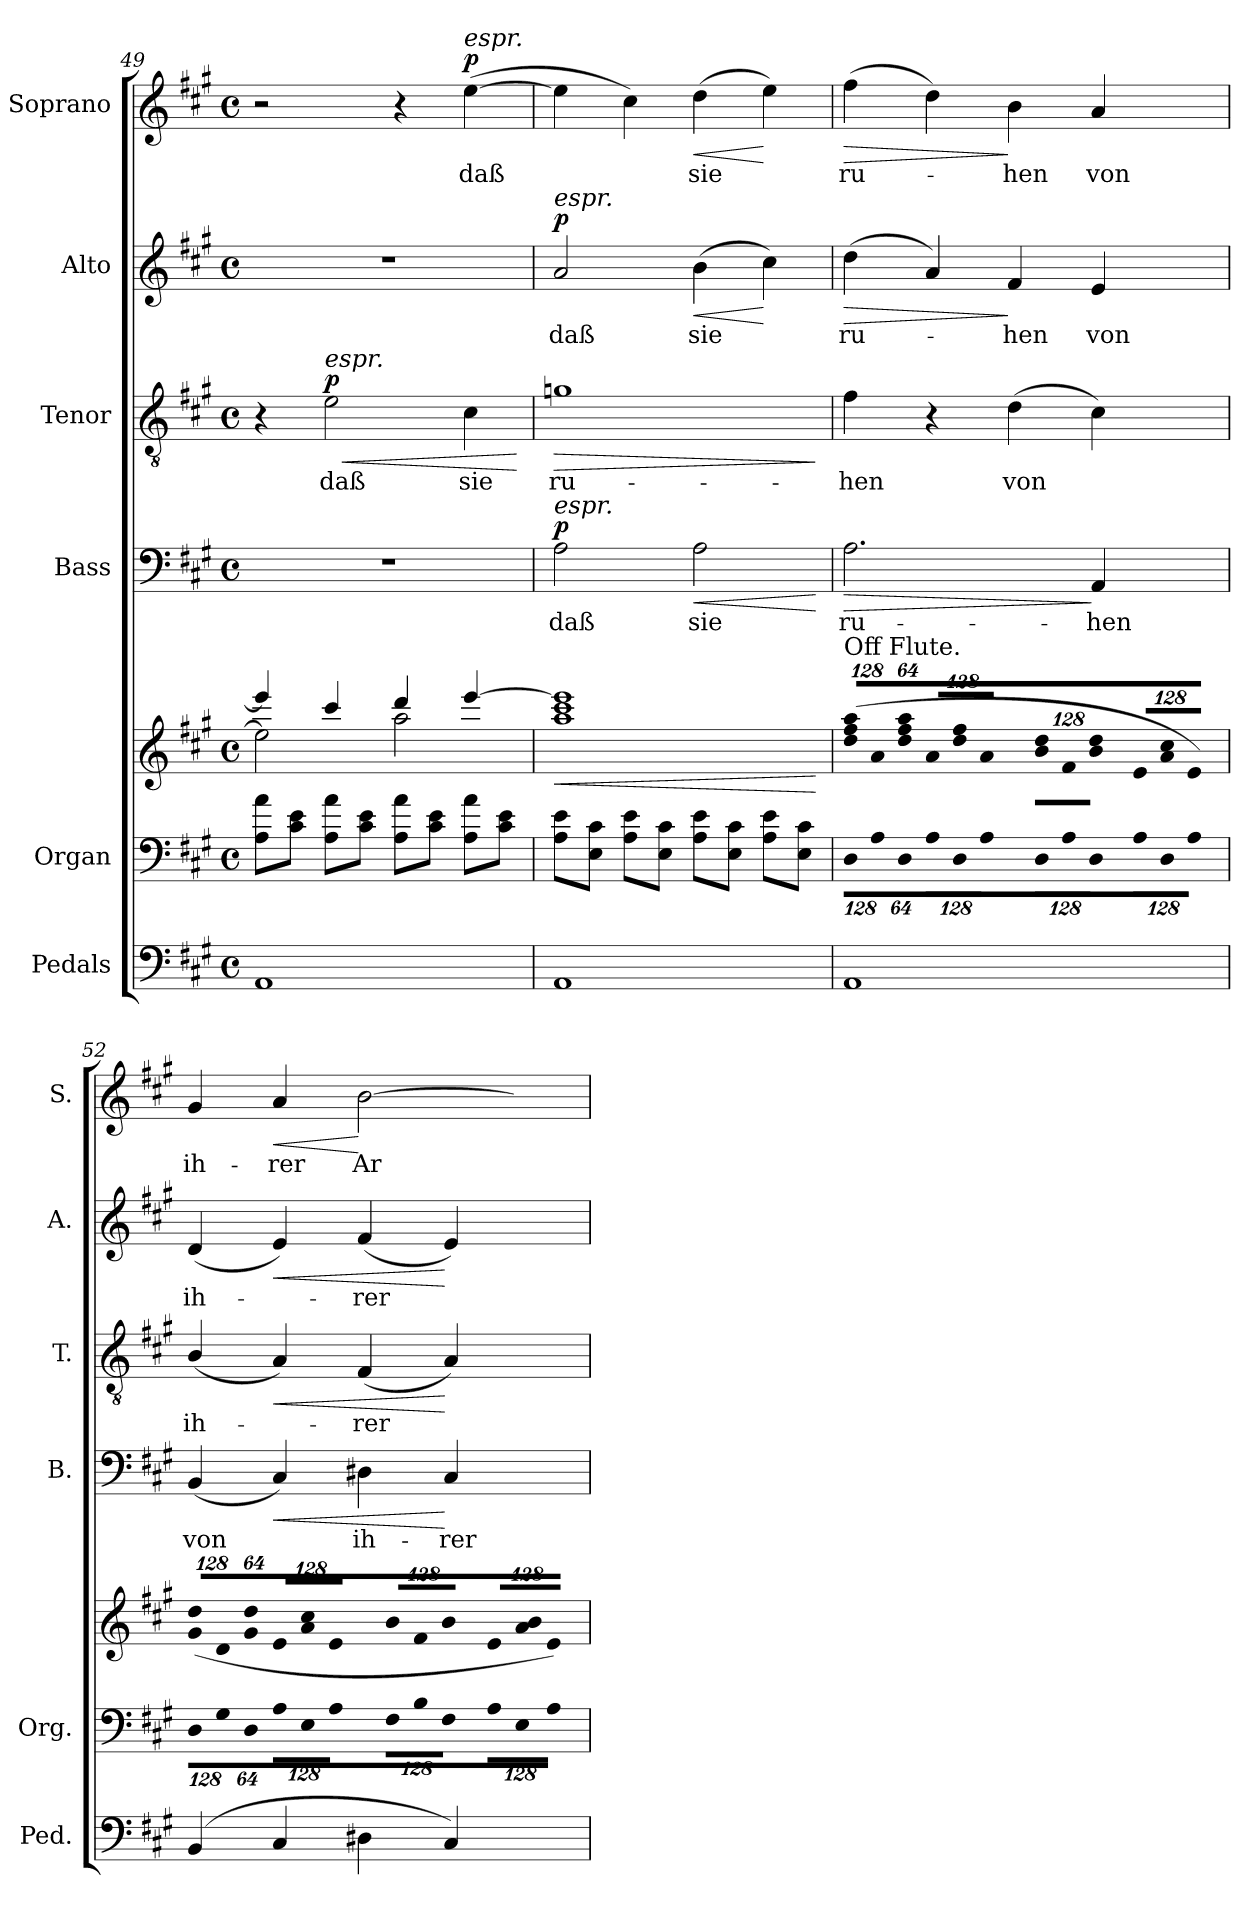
**kern	**kern	**kern	**dynam	**kern	**text	**dynam	**kern	**text	**dynam	**kern	**text	**dynam	**kern	**text	**dynam
*part6	*part5	*part5	*part5	*part4	*part4	*part4	*part3	*part3	*part3	*part2	*part2	*part2	*part1	*part1	*part1
*staff7	*staff6	*staff5	*staff5/6	*staff4	*staff4	*staff4	*staff3	*staff3	*staff3	*staff2	*staff2	*staff2	*staff1	*staff1	*staff1
*I"Pedals	*I"Organ	*	*	*I"Bass	*	*	*I"Tenor	*	*	*I"Alto	*	*	*I"Soprano	*	*
*I'Ped.	*I'Org.	*	*	*I'B.	*	*	*I'T.	*	*	*I'A.	*	*	*I'S.	*	*
*clefF4	*clefF4	*clefG2	*	*clefF4	*	*	*clefGv2	*	*	*clefG2	*	*	*clefG2	*	*
*	*	*	*	*	*	*	*ITrd7c12	*	*	*	*	*	*	*	*
*k[f#c#g#]	*k[f#c#g#]	*k[f#c#g#]	*	*k[f#c#g#]	*	*	*k[f#c#g#]	*	*	*k[f#c#g#]	*	*	*k[f#c#g#]	*	*
*A:	*A:	*A:	*	*A:	*	*	*A:	*	*	*A:	*	*	*A:	*	*
*M4/4	*M4/4	*M4/4	*	*M4/4	*	*	*M4/4	*	*	*M4/4	*	*	*M4/4	*	*
*met(c)	*met(c)	*met(c)	*	*met(c)	*	*	*met(c)	*	*	*met(c)	*	*	*met(c)	*	*
=49	=49	=49	=49	=49	=49	=49	=49	=49	=49	=49	=49	=49	=49	=49	=49
*	*	*^	*	*	*	*	*	*	*	*	*	*	*	*	*
1AAi	8Ai\ 8ai\L	4eeei/]	2eei\]	.	1r	.	.	4r	.	.	1r	.	.	2r	.	.
.	8c#i\ 8ei\J	.	.	.	.	.	.	.	.	.	.	.	.	.	.	.
!	!	!	!	!	!	!	!	!LO:TX:a:i:t=espr.	!	!	!	!	!	!	!	!
!	!	!	!	!	!	!	!	!	!LO:LY:b:color=#000000	!LO:HP:b	!	!	!	!	!	!
.	8Ai\ 8ai\L	4ccc#i/	.	.	.	.	.	2Ei\	daß	< p	.	.	.	.	.	.
.	8c#i\ 8ei\J	.	.	.	.	.	.	.	.	.	.	.	.	.	.	.
.	8Ai\ 8ai\L	4dddi/	2aai\	.	.	.	.	.	.	.	.	.	.	4r	.	.
.	8c#i\ 8ei\J	.	.	.	.	.	.	.	.	.	.	.	.	.	.	.
!	!	!	!	!	!	!	!	!	!LO:LY:b:color=#000000	!	!	!	!	!	!	!
!	!	!	!	!	!	!	!	!	!	!	!	!	!	!LO:TX:a:i:t=espr.	!	!
!	!	!	!	!	!	!	!	!	!	!	!	!	!	!	!LO:LY:b:color=#000000	!
.	8Ai\ 8ai\L	[4eeei/	.	.	.	.	.	4C#i\	sie	.	.	.	.	([4eei\	daß	p
.	8c#i\ 8ei\J	.	.	.	.	.	.	.	.	.	.	.	.	.	.	.
*	*	*v	*v	*	*	*	*	*	*	*	*	*	*	*	*	*
.	.	.	.	.	.	.	.	.	[	.	.	.	.	.	.
!!LO:PB:g=z
=50	=50	=50	=50	=50	=50	=50	=50	=50	=50	=50	=50	=50	=50	=50	=50
!	!	!	!LO:HP:b	!	!	!	!	!	!	!	!	!	!	!	!
!	!	!	!LO:HP:n=1:b	!	!	!	!	!	!	!	!	!	!	!	!
*	*	*^	*	*	*	*	*	*	*	*	*	*	*	*	*
!	!	!	!	!	!	!LO:LY:b:color=#000000	!	!	!	!	!	!	!	!	!	!
!	!	!	!	!	!	!	!	!	!LO:LY:b:color=#000000	!LO:HP:b	!	!	!	!	!	!
!	!	!	!	!	!	!	!	!	!	!	!LO:TX:a:i:t=espr.	!	!	!	!	!
!	!	!	!	!	!LO:TX:a:i:t=espr.	!	!	!	!	!	!	!	!	!	!	!
!	!	!	!	!	!	!	!	!	!	!	!	!LO:LY:b:color=#000000	!	!	!	!
1AAi	8Ai\ 8ei\L	1eeei]	1aai 1ccc#i	< >	2Ai\	daß	p	1Gni	ru-	>	2ai/	daß	p	4eei\]	.	.
.	8Ei\ 8c#i\J	.	.	]	.	.	.	.	.	.	.	.	.	.	.	.
.	8Ai\ 8ei\L	.	.	.	.	.	.	.	.	.	.	.	.	4cc#i\)	.	.
.	8Ei\ 8c#i\J	.	.	.	.	.	.	.	.	.	.	.	.	.	.	.
!	!	!	!	!	!	!LO:LY:b:color=#000000	!LO:HP:b	!	!	!	!	!	!	!	!	!
!	!	!	!	!	!	!	!	!	!	!	!	!LO:LY:b:color=#000000	!LO:HP:b	!	!	!
!	!	!	!	!	!	!	!	!	!	!	!	!	!	!	!LO:LY:b:color=#000000	!LO:HP:b
.	8Ai\ 8ei\L	.	.	.	2Ai\	sie	<	.	.	.	(4bi\	sie	<	(4ddi\	sie	<
.	8Ei\ 8c#i\J	.	.	.	.	.	.	.	.	.	.	.	.	.	.	.
.	8Ai\ 8ei\L	.	.	.	.	.	.	.	.	.	4cc#i\)	.	[	4eei\)	.	[
.	8Ei\ 8c#i\J	.	.	.	.	.	.	.	.	.	.	.	.	.	.	.
*	*	*v	*v	*	*	*	*	*	*	*	*	*	*	*	*	*
.	.	.	[	.	.	[	.	.	]	.	.	.	.	.	.
=51	=51	=51	=51	=51	=51	=51	=51	=51	=51	=51	=51	=51	=51	=51	=51
*	*Xbrackettup	*	*	*	*	*	*	*	*	*	*	*	*	*	*
!	!LO:N:vis=8	!	!	!	!	!	!	!	!	!	!	!	!	!	!
*	*	*Xbrackettup	*	*	*	*	*	*	*	*	*	*	*	*	*
!	!	!LO:N:vis=8	!	!	!	!	!	!	!	!	!	!	!	!	!
!	!	!	!	!	!LO:LY:b:color=#000000	!LO:HP:b	!	!	!	!	!	!	!	!	!
!	!	!	!	!	!	!	!	!LO:LY:b:color=#000000	!	!	!	!	!	!	!
!	!	!	!	!	!	!	!	!	!	!	!LO:LY:b:color=#000000	!LO:HP:b	!	!	!
!	!	!LO:TX:a:t=Off Flute.	!	!	!	!	!	!	!	!	!	!	!	!	!
!	!	!	!	!	!	!	!	!	!	!	!	!	!	!LO:LY:b:color=#000000	!LO:HP:b
1AAi	1024%85Di\L	(1024%85ddi\ 1024%85ff#i\ 1024%85aai\L	.	2.Ai\	ru-	>	4F#i\	-hen	.	(4ddi\	ru-	>	(4ff#i\	ru-	>
!	!LO:N:vis=8	!LO:N:vis=8	!	!	!	!	!	!	!	!	!	!	!	!	!
.	1024%85Ai\	1024%85ai\	.	.	.	.	.	.	.	.	.	.	.	.	.
!	!LO:N:vis=8	!LO:N:vis=8	!	!	!	!	!	!	!	!	!	!	!	!	!
.	512%43Di\J	512%43ddi\ 512%43ff#i\ 512%43aai\J	.	.	.	.	.	.	.	.	.	.	.	.	.
!	!LO:N:vis=8	!LO:N:vis=8	!	!	!	!	!	!	!	!	!	!	!	!	!
.	1024%85Ai\L	1024%85ai/L	.	.	.	.	4r	.	.	4ai/)	.	.	4ddi\)	.	.
!	!LO:N:vis=8	!LO:N:vis=8	!	!	!	!	!	!	!	!	!	!	!	!	!
.	1024%85Di\	1024%85ddi/ 1024%85ff#i/	.	.	.	.	.	.	.	.	.	.	.	.	.
!	!LO:N:vis=8	!LO:N:vis=8	!	!	!	!	!	!	!	!	!	!	!	!	!
.	512%43Ai\J	512%43ai/J	.	.	.	.	.	.	.	.	.	.	.	.	.
!	!LO:N:vis=8	!LO:N:vis=8	!	!	!	!	!	!	!	!	!	!	!	!	!
!	!	!	!	!	!	!	!	!LO:LY:b:color=#000000	!	!	!	!	!	!	!
!	!	!	!	!	!	!	!	!	!	!	!LO:LY:b:color=#000000	!	!	!	!
!	!	!	!	!	!	!	!	!	!	!	!	!	!	!LO:LY:b:color=#000000	!
.	1024%85Di\L	1024%85bi\ 1024%85ddi\L	.	.	.	.	(4Di\	von	.	4f#i/	-hen	]	4bi\	-hen	]
!	!LO:N:vis=8	!LO:N:vis=8	!	!	!	!	!	!	!	!	!	!	!	!	!
.	1024%85Ai\	1024%85f#i\	.	.	.	.	.	.	.	.	.	.	.	.	.
!	!LO:N:vis=8	!LO:N:vis=8	!	!	!	!	!	!	!	!	!	!	!	!	!
.	512%43Di\J	512%43bi\ 512%43ddi\J	.	.	.	.	.	.	.	.	.	.	.	.	.
!	!LO:N:vis=8	!LO:N:vis=8	!	!	!	!	!	!	!	!	!	!	!	!	!
!	!	!	!	!	!LO:LY:b:color=#000000	!	!	!	!	!	!	!	!	!	!
!	!	!	!	!	!	!	!	!	!	!	!LO:LY:b:color=#000000	!	!	!	!
!	!	!	!	!	!	!	!	!	!	!	!	!	!	!LO:LY:b:color=#000000	!
.	1024%85Ai\L	1024%85ei/L	.	4AAi/	-hen	]	4C#i\)	.	.	4ei/	von	.	4ai/	von	.
!	!LO:N:vis=8	!LO:N:vis=8	!	!	!	!	!	!	!	!	!	!	!	!	!
.	1024%85Di\	1024%85ai/ 1024%85cc#i/	.	.	.	.	.	.	.	.	.	.	.	.	.
!	!LO:N:vis=8	!LO:N:vis=8	!	!	!	!	!	!	!	!	!	!	!	!	!
.	512%43Ai\J	512%43ei/J)	.	.	.	.	.	.	.	.	.	.	.	.	.
=52	=52	=52	=52	=52	=52	=52	=52	=52	=52	=52	=52	=52	=52	=52	=52
!	!LO:N:vis=8	!LO:N:vis=8	!	!	!	!	!	!	!	!	!	!	!	!	!
!	!	!	!	!	!LO:LY:b:color=#000000	!	!	!	!	!	!	!	!	!	!
!	!	!	!	!	!	!	!	!LO:LY:b:color=#000000	!	!	!	!	!	!	!
!	!	!	!	!	!	!	!	!	!	!	!LO:LY:b:color=#000000	!	!	!	!
!	!	!	!	!	!	!	!	!	!	!	!	!	!	!LO:LY:b:color=#000000	!
(4BBi/	1024%85Di\L	(1024%85g#i\ 1024%85ddi\L	.	(4BBi/	von	.	(4BBi/	ih-	.	(4di/	ih-	.	4g#i/	ih-	.
!	!LO:N:vis=8	!LO:N:vis=8	!	!	!	!	!	!	!	!	!	!	!	!	!
.	1024%85G#i\	1024%85di\	.	.	.	.	.	.	.	.	.	.	.	.	.
!	!LO:N:vis=8	!LO:N:vis=8	!	!	!	!	!	!	!	!	!	!	!	!	!
.	512%43Di\J	512%43g#i\ 512%43ddi\J	.	.	.	.	.	.	.	.	.	.	.	.	.
!	!LO:N:vis=8	!LO:N:vis=8	!	!	!	!LO:HP:b	!	!	!LO:HP:b	!	!	!LO:HP:b	!	!	!
!	!	!	!	!	!	!	!	!	!	!	!	!	!	!LO:LY:b:color=#000000	!LO:HP:b
4C#i/	1024%85Ai\L	1024%85ei/L	.	4C#i/)	.	<	4AAi/)	.	<	4ei/)	.	<	4ai/	-rer	<
!	!LO:N:vis=8	!LO:N:vis=8	!	!	!	!	!	!	!	!	!	!	!	!	!
.	1024%85Ei\	1024%85ai/ 1024%85cc#i/	.	.	.	.	.	.	.	.	.	.	.	.	.
!	!LO:N:vis=8	!LO:N:vis=8	!	!	!	!	!	!	!	!	!	!	!	!	!
.	512%43Ai\J	512%43ei/J	.	.	.	.	.	.	.	.	.	.	.	.	.
!	!LO:N:vis=8	!LO:N:vis=8	!	!	!	!	!	!	!	!	!	!	!	!	!
!	!	!	!	!	!LO:LY:b:color=#000000	!	!	!	!	!	!	!	!	!	!
!	!	!	!	!	!	!	!	!LO:LY:b:color=#000000	!	!	!	!	!	!	!
!	!	!	!	!	!	!	!	!	!	!	!LO:LY:b:color=#000000	!	!	!	!
!	!	!	!	!	!	!	!	!	!	!	!	!	!	!LO:LY:b:color=#000000	!
4D#Xi\	1024%85F#i\L	1024%85bi/L	.	4D#Xi\	ih-	.	(4FF#i/	-rer	.	(4f#i/	-rer	.	[2bi\	Ar-	[
!	!LO:N:vis=8	!LO:N:vis=8	!	!	!	!	!	!	!	!	!	!	!	!	!
.	1024%85Bi\	1024%85f#i/	.	.	.	.	.	.	.	.	.	.	.	.	.
!	!LO:N:vis=8	!LO:N:vis=8	!	!	!	!	!	!	!	!	!	!	!	!	!
.	512%43F#i\J	512%43bi/J	.	.	.	.	.	.	.	.	.	.	.	.	.
!	!LO:N:vis=8	!LO:N:vis=8	!	!	!	!	!	!	!	!	!	!	!	!	!
!	!	!	!	!	!LO:LY:b:color=#000000	!	!	!	!	!	!	!	!	!	!
4C#i/)	1024%85Ai\L	1024%85ei/L	.	4C#i/	-rer	[	4AAi/)	.	[	4ei/)	.	[	.	.	.
!	!LO:N:vis=8	!LO:N:vis=8	!	!	!	!	!	!	!	!	!	!	!	!	!
.	1024%85Ei\	1024%85ai/ 1024%85bi/	.	.	.	.	.	.	.	.	.	.	.	.	.
!	!LO:N:vis=8	!LO:N:vis=8	!	!	!	!	!	!	!	!	!	!	!	!	!
.	512%43Ai\J	512%43ei/J)	.	.	.	.	.	.	.	.	.	.	.	.	.
=	=	=	=	=	=	=	=	=	=	=	=	=	=	=	=
*-	*-	*-	*-	*-	*-	*-	*-	*-	*-	*-	*-	*-	*-	*-	*-
